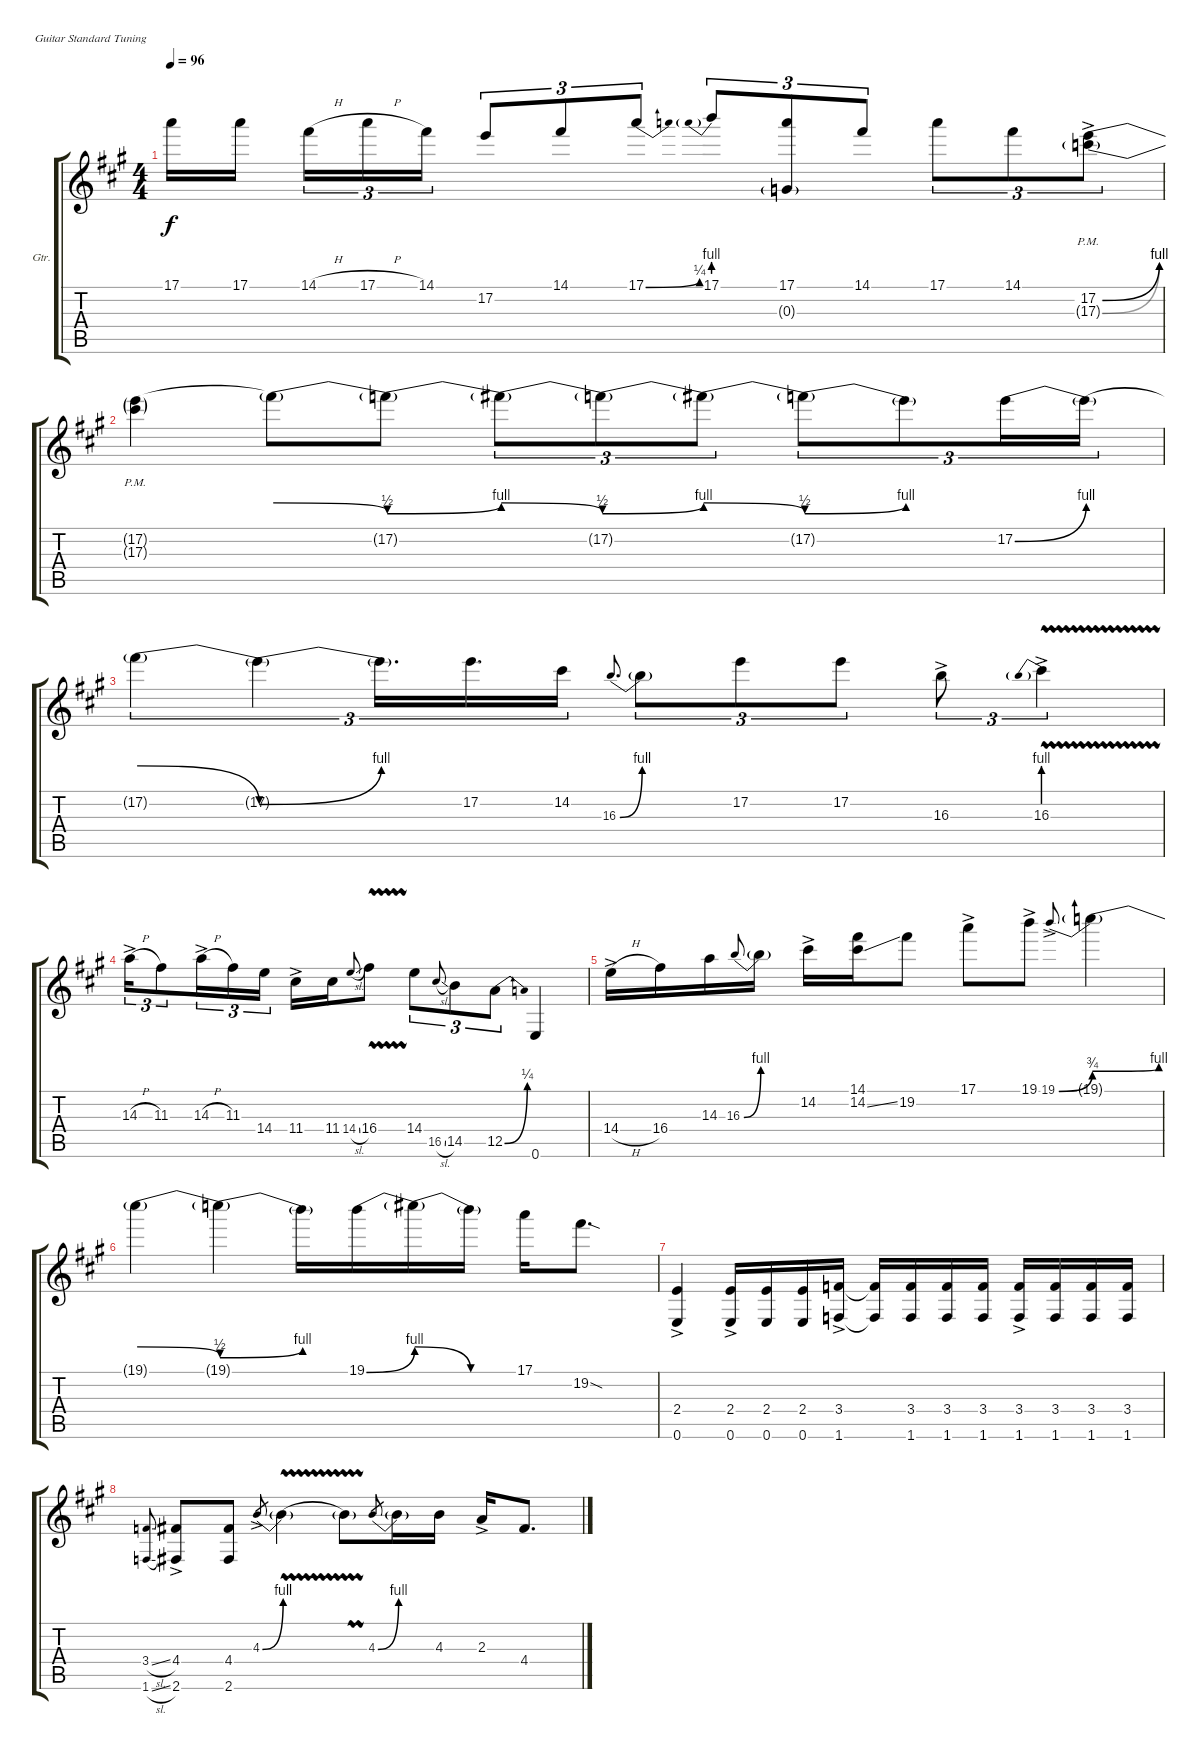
\defaultSystemsLayout 4
\bracketExtendMode groupsimilarinstruments
\firstSystemTrackNameOrientation horizontal
\otherSystemsTrackNameOrientation horizontal
\track ("Guitar" "Gtr.") {instrument electricguitarclean}
\staff {score tabs}
\tuning (E4 B3 G3 D3 A2 E2)
\ts (4 4)
\tempo 96
\clef g2
\ks a
17.1{be (hold 0 0 60 0) t}.16{dy f} 17.1.16{beam splitsecondary} 14.1{h}.16{tu (3 2)} 17.1{h}.16{tu (3 2)} 14.1.16{tu (3 2)} 17.2.8{tu (3 2)} 14.1.8{tu (3 2)} 17.1{be (bend 0 0 15.6 1)}.8{tu (3 2)} 17.1{be (prebend 0 4 60 4)}.8{tu (3 2) beam invert} (17.1 0.3{g}).8{tu (3 2)} 14.1.8{tu (3 2)} 17.1.8{tu (3 2)} 14.1.8{tu (3 2)} (17.2{be (bend 0 0 59.4 4) ac} 17.3{be (bend 0 0 59.4 4) g pm}).8{tu (3 2)} |
(17.2{be (hold 0 0 60 0) t} 17.3{be (hold 0 0 60 0) pm t}).4 17.2{be (release 0 4 60 2) t}.8 17.2{be (bend 0 2 59.4 4) t}.8 17.2{be (release 0 4 60 2) t}.8{tu (3 2)} 17.2{be (bend 0 2 59.4 4) t}.8{tu (3 2)} 17.2{be (release 0 4 59.4 2) t}.8{tu (3 2)} 17.2{be (bend 0 2 59.4 4) t}.8{tu (3 2)} 17.2{be (hold 0 0 60 0) t}.8{tu (3 2)} 17.2{be (bend 0 0 59.4 4)}.16{tu (3 2)} 17.2{be (hold 0 0 60 0) t}.16{tu (3 2)} |
17.2{be (release 0 4 59.4 0) t}.4{tu (3 2)} 17.2{be (bend 0 0 60 4) t}.4{tu (3 2)} 17.2{be (hold 0 0 60 0) t}.16{d tu (3 2)} 17.2.16{d tu (3 2)} 14.2.16{tu (3 2)} 16.3{be (bend 0 0 59.4 4)}.8{d tu (3 2) gr onbeat} 16.3{be (hold 0 0 60 0) t}.8{tu (3 2)} 17.2.8{tu (3 2)} 17.2.8{tu (3 2)} 16.3{ac}.8{tu (3 2)} 16.3{be (prebend 0 4 60 4) vw ac}.4{tu (3 2)} |
14.3{h ac}.16{tu (3 2)} 11.3.8{tu (3 2) beam merge} 14.3{h ac}.16{tu (3 2)} 11.3.16{tu (3 2)} 14.4.16{tu (3 2)} 11.4{ac}.16 11.4.16 14.4{sl}.8{gr onbeat} 16.4{vw}.8 14.4.8{tu (3 2)} 16.5{sl}.8{tu (3 2) gr onbeat} 14.5.8{tu (3 2)} 12.5{be (bend 0 0 21 1)}.8{tu (3 2)} 0.6.4 |
14.4{h ac}.16 16.4.16 14.3.16 16.3{be (bend 19.8 0 59.4 4)}.8{gr onbeat} 16.3{be (hold 0 0 60 0) t}.16 14.2{ac}.16 (14.2{ss} 14.1).16 19.2.8 17.1{ac}.8 19.1{ac}.8 19.1{be (bend 0 0 59.4 3) ac}.8{gr onbeat} 19.1{be (bend 0 3 59.4 4) t}.4 |
19.1{be (release 0 4 59.4 2) t}.4 19.1{be (bend 0 2 59.4 4) t}.4 19.1{be (hold 0 0 60 0) t}.16 19.1{be (bend 15 0 59.4 4)}.16 19.1{be (release 0 4 59.4 0) t}.16 19.1{be (hold 0 0 60 0) t}.16 17.1.16 19.2{sod}.8{d} |
(0.6{ac} 2.4{ac}).4 (0.6{ac} 2.4{ac}).16 (0.6 2.4).16 (0.6 2.4).16 (1.6{ac} 3.4{ac}).16 (1.6{t} 3.4{t}).16 (1.6 3.4).16 (1.6 3.4).16 (1.6 3.4).16 (1.6{ac} 3.4{ac}).16 (1.6 3.4).16 (1.6 3.4).16 (1.6 3.4).16 |
(3.4{sl} 1.6{sl}).8{gr onbeat} (2.6{ac} 4.4{ac}).8 (4.4 2.6).8 4.3{be (bend 16.8 0 59.4 4) ac}.8{gr} 4.3{be (hold 0 0 60 0) vw t}.4 4.3{vw t}.8 4.3{be (bend 16.8 0 59.4 4)}.8{gr} 4.3{be (hold 0 0 60 0) t}.16 4.3.16 2.3{ac}.16 4.4.8{d}
